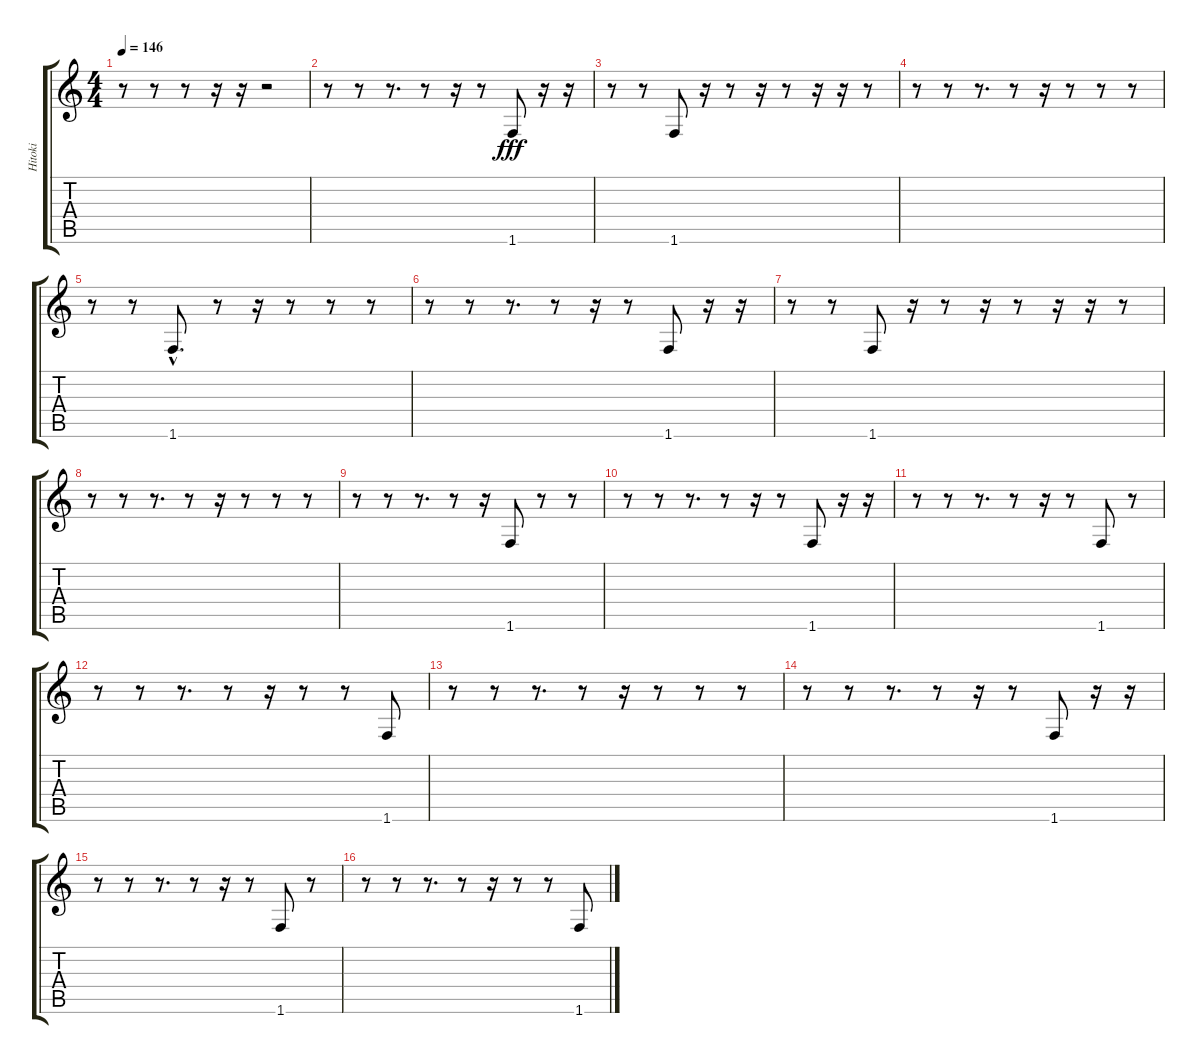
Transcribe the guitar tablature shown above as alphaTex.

\track ("Hitoki " "Hitoki ") {instrument electricbassfinger}
\staff {score tabs}
\tuning (E4 B3 G3 D3 A2 E2) {hide}
\ts (4 4)
\tempo 146
\clef g2
\ks c
r.8{dy fff} r.8 r.8 r.16 r.16 r.2 |
r.8 r.8 r.8{d} r.8 r.16 r.8 1.6.8 r.16 r.16 |
r.8 r.8 1.6.8 r.16 r.8 r.16 r.8 r.16 r.16 r.8 |
r.8 r.8 r.8{d} r.8 r.16 r.8 r.8 r.8 |
r.8 r.8 1.6{hac}.8{d} r.8 r.16 r.8 r.8 r.8 |
r.8 r.8 r.8{d} r.8 r.16 r.8 1.6.8 r.16 r.16 |
r.8 r.8 1.6.8 r.16 r.8 r.16 r.8 r.16 r.16 r.8 |
r.8 r.8 r.8{d} r.8 r.16 r.8 r.8 r.8 |
r.8 r.8 r.8{d} r.8 r.16 1.6.8 r.8 r.8 |
r.8 r.8 r.8{d} r.8 r.16 r.8 1.6.8 r.16 r.16 |
r.8 r.8 r.8{d} r.8 r.16 r.8 1.6.8 r.8 |
r.8 r.8 r.8{d} r.8 r.16 r.8 r.8 1.6.8 |
r.8 r.8 r.8{d} r.8 r.16 r.8 r.8 r.8 |
r.8 r.8 r.8{d} r.8 r.16 r.8 1.6.8 r.16 r.16 |
r.8 r.8 r.8{d} r.8 r.16 r.8 1.6.8 r.8 |
r.8 r.8 r.8{d} r.8 r.16 r.8 r.8 1.6.8
